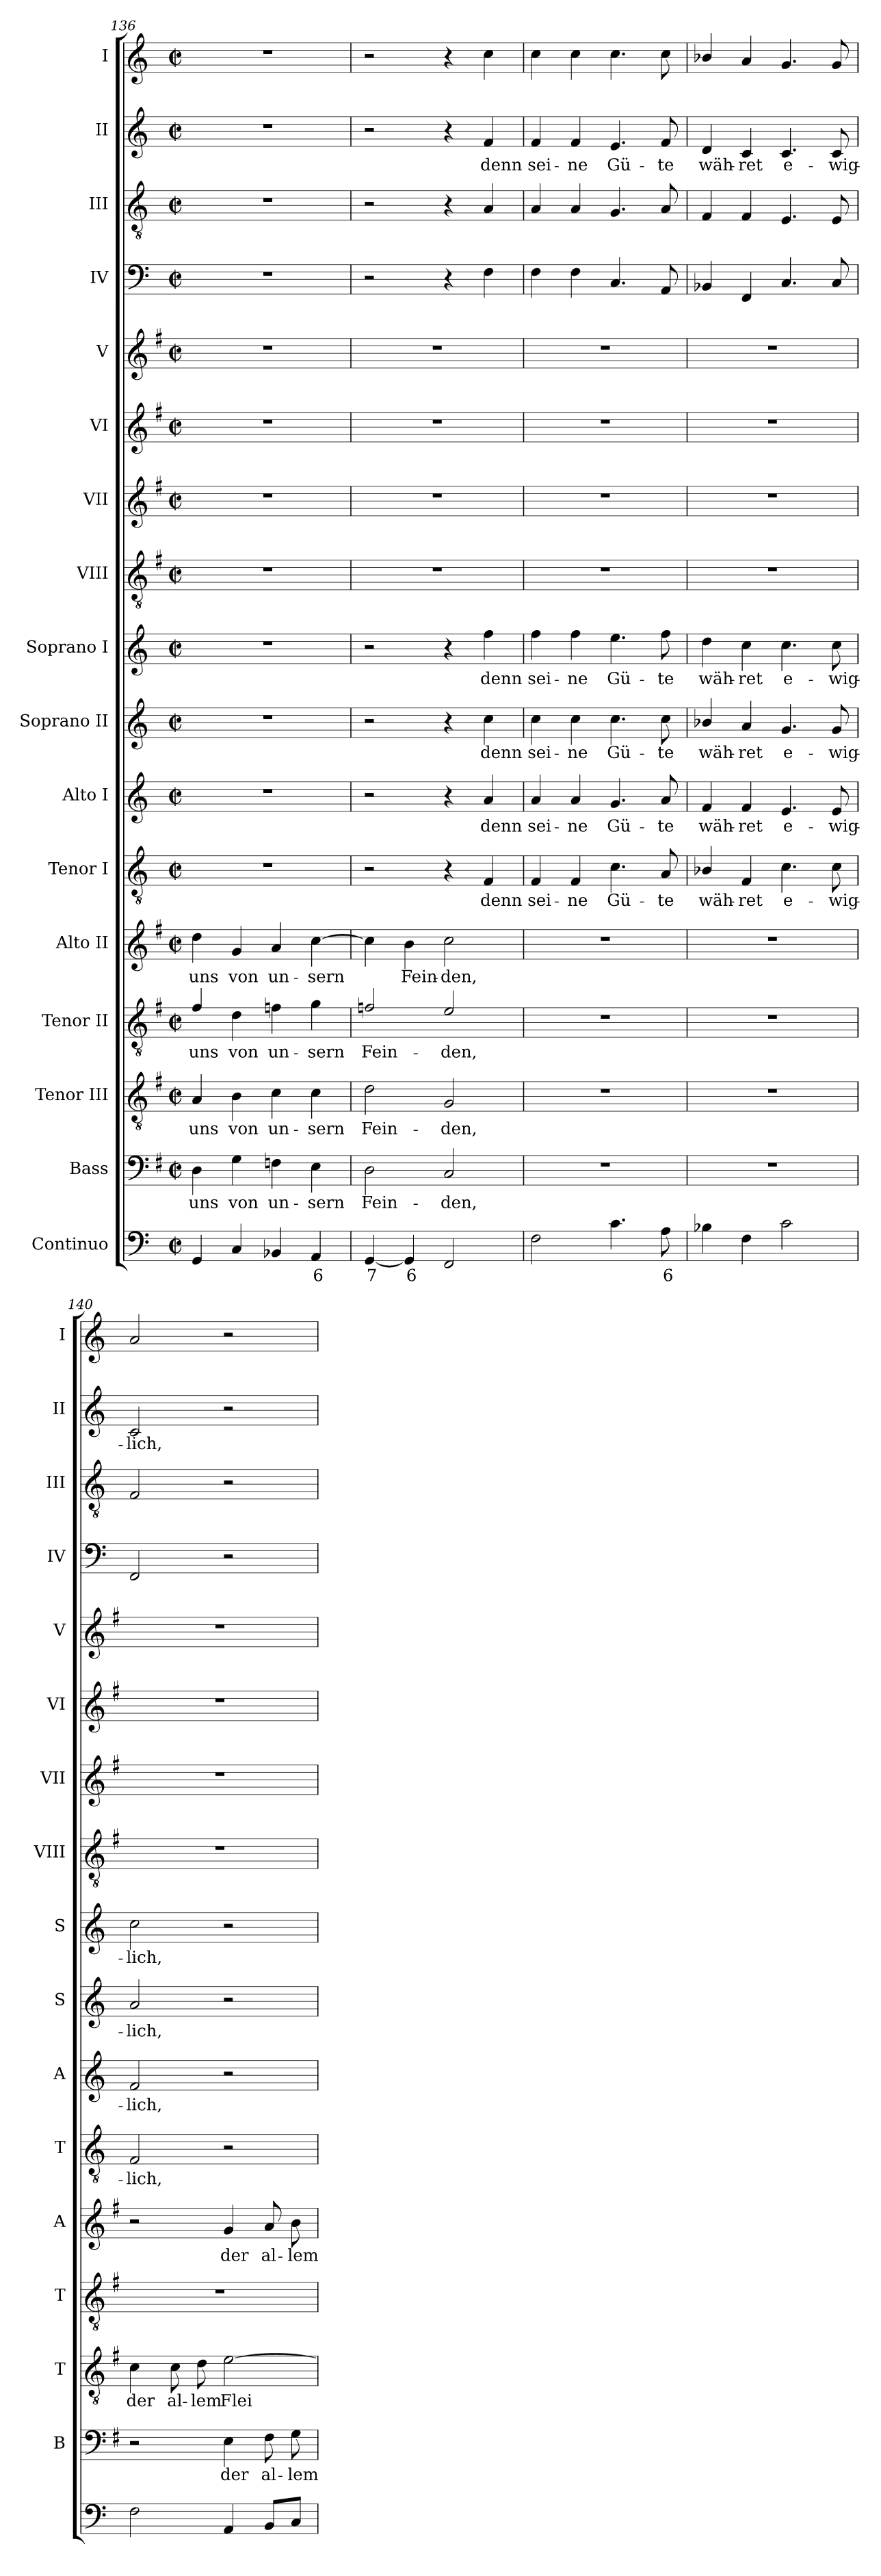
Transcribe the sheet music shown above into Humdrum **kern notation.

**kern	**text	**kern	**text	**kern	**text	**kern	**text	**kern	**text	**kern	**text	**kern	**text	**kern	**text	**kern	**text	**kern	**kern	**kern	**kern	**kern	**kern	**kern	**text	**kern
*part17	*part17	*part16	*part16	*part15	*part15	*part14	*part14	*part13	*part13	*part12	*part12	*part11	*part11	*part10	*part10	*part9	*part9	*part8	*part7	*part6	*part5	*part4	*part3	*part2	*part2	*part1
*staff17	*staff17	*staff16	*staff16	*staff15	*staff15	*staff14	*staff14	*staff13	*staff13	*staff12	*staff12	*staff11	*staff11	*staff10	*staff10	*staff9	*staff9	*staff8	*staff7	*staff6	*staff5	*staff4	*staff3	*staff2	*staff2	*staff1
*I"Continuo	*	*I"Bass	*	*I"Tenor III	*	*I"Tenor II	*	*I"Alto II	*	*I"Tenor I	*	*I"Alto I	*	*I"Soprano II	*	*I"Soprano I	*	*I"VIII	*I"VII	*I"VI	*I"V	*I"IV	*I"III	*I"II	*	*I"I
*	*	*I'B	*	*I'T	*	*I'T	*	*I'A	*	*I'T	*	*I'A	*	*I'S	*	*I'S	*	*I'VIII	*I'VII	*I'VI	*I'V	*I'IV	*I'III	*I'II	*	*I'I
*clefF4	*	*clefF4	*	*clefGv2	*	*clefGv2	*	*clefG2	*	*clefGv2	*	*clefG2	*	*clefG2	*	*clefG2	*	*clefGv2	*clefG2	*clefG2	*clefG2	*clefF4	*clefGv2	*clefG2	*	*clefG2
*	*	*ITrd4c7	*	*ITrd4c7	*	*ITrd4c7	*	*ITrd4c7	*	*	*	*	*	*	*	*	*	*ITrd4c7	*ITrd4c7	*ITrd4c7	*ITrd4c7	*	*	*	*	*
*k[]	*	*k[]	*	*k[]	*	*k[]	*	*k[]	*	*k[]	*	*k[]	*	*k[]	*	*k[]	*	*k[]	*k[]	*k[]	*k[]	*k[]	*k[]	*k[]	*	*k[]
*C:	*	*C:	*	*C:	*	*C:	*	*C:	*	*C:	*	*C:	*	*C:	*	*C:	*	*C:	*C:	*C:	*C:	*C:	*C:	*C:	*	*C:
*M2/2	*	*M2/2	*	*M2/2	*	*M2/2	*	*M2/2	*	*M2/2	*	*M2/2	*	*M2/2	*	*M2/2	*	*M2/2	*M2/2	*M2/2	*M2/2	*M2/2	*M2/2	*M2/2	*	*M2/2
*met(c|)	*	*met(c|)	*	*met(c|)	*	*met(c|)	*	*met(c|)	*	*met(c|)	*	*met(c|)	*	*met(c|)	*	*met(c|)	*	*met(c|)	*met(c|)	*met(c|)	*met(c|)	*met(c|)	*met(c|)	*met(c|)	*	*met(c|)
=136	=136	=136	=136	=136	=136	=136	=136	=136	=136	=136	=136	=136	=136	=136	=136	=136	=136	=136	=136	=136	=136	=136	=136	=136	=136	=136
!	!	!	!LO:LY:b	!	!LO:LY:b	!	!LO:LY:b	!	!LO:LY:b	!	!	!	!	!	!	!	!	!	!	!	!	!	!	!	!	!
4GG	.	4GG	uns	4D	uns	4B/	uns	4g	uns	1r	.	1r	.	1r	.	1r	.	1r	1r	1r	1r	1r	1r	1r	.	1r
!	!	!	!LO:LY:b	!	!LO:LY:b	!	!LO:LY:b	!	!LO:LY:b	!	!	!	!	!	!	!	!	!	!	!	!	!	!	!	!	!
4C	.	4C	von	4E	von	4G	von	4c	von	.	.	.	.	.	.	.	.	.	.	.	.	.	.	.	.	.
!	!	!	!LO:LY:b	!	!LO:LY:b	!	!LO:LY:b	!	!LO:LY:b	!	!	!	!	!	!	!	!	!	!	!	!	!	!	!	!	!
4BB-X	.	4BB-X	un-	4F	un-	4B-X	un-	4d	un-	.	.	.	.	.	.	.	.	.	.	.	.	.	.	.	.	.
!	!LO:LY:b	!	!LO:LY:b	!	!LO:LY:b	!	!LO:LY:b	!	!LO:LY:b	!	!	!	!	!	!	!	!	!	!	!	!	!	!	!	!	!
4AA	6	4AA	-sern	4F	-sern	4c	-sern	[4f	-sern	.	.	.	.	.	.	.	.	.	.	.	.	.	.	.	.	.
=137	=137	=137	=137	=137	=137	=137	=137	=137	=137	=137	=137	=137	=137	=137	=137	=137	=137	=137	=137	=137	=137	=137	=137	=137	=137	=137
!	!LO:LY:b	!	!LO:LY:b	!	!LO:LY:b	!	!LO:LY:b	!	!	!	!	!	!	!	!	!	!	!	!	!	!	!	!	!	!	!
[4GG	7	2GG	Fein-	2G	Fein-	2B-X/	Fein-	4f]	.	2r	.	2r	.	2r	.	2r	.	1r	1r	1r	1r	2r	2r	2r	.	2r
!	!LO:LY:b	!	!	!	!	!	!	!	!LO:LY:b	!	!	!	!	!	!	!	!	!	!	!	!	!	!	!	!	!
4GG]	6	.	.	.	.	.	.	4e	Fein-	.	.	.	.	.	.	.	.	.	.	.	.	.	.	.	.	.
!	!	!	!LO:LY:b	!	!LO:LY:b	!	!LO:LY:b	!	!LO:LY:b	!	!	!	!	!	!	!	!	!	!	!	!	!	!	!	!	!
2FF	.	2FF	-den,	2C	-den,	2A/	-den,	2f	-den,	4r	.	4r	.	4r	.	4r	.	.	.	.	.	4r	4r	4r	.	4r
!	!	!	!	!	!	!	!	!	!	!	!LO:LY:b	!	!LO:LY:b	!	!LO:LY:b	!	!LO:LY:b	!	!	!	!	!	!	!	!LO:LY:b	!
.	.	.	.	.	.	.	.	.	.	4F	denn	4a	denn	4cc	denn	4ff	denn	.	.	.	.	4F	4A	4f	denn	4cc
=138	=138	=138	=138	=138	=138	=138	=138	=138	=138	=138	=138	=138	=138	=138	=138	=138	=138	=138	=138	=138	=138	=138	=138	=138	=138	=138
!	!	!	!	!	!	!	!	!	!	!	!LO:LY:b	!	!LO:LY:b	!	!LO:LY:b	!	!LO:LY:b	!	!	!	!	!	!	!	!LO:LY:b	!
2F	.	1r	.	1r	.	1r	.	1r	.	4F	sei-	4a	sei-	4cc	sei-	4ff	sei-	1r	1r	1r	1r	4F	4A	4f	sei-	4cc
!	!	!	!	!	!	!	!	!	!	!	!LO:LY:b	!	!LO:LY:b	!	!LO:LY:b	!	!LO:LY:b	!	!	!	!	!	!	!	!LO:LY:b	!
.	.	.	.	.	.	.	.	.	.	4F	-ne	4a	-ne	4cc	-ne	4ff	-ne	.	.	.	.	4F	4A	4f	-ne	4cc
!	!	!	!	!	!	!	!	!	!	!	!LO:LY:b	!	!LO:LY:b	!	!LO:LY:b	!	!LO:LY:b	!	!	!	!	!	!	!	!LO:LY:b	!
4.c	.	.	.	.	.	.	.	.	.	4.c	Gü-	4.g	Gü-	4.cc	Gü-	4.ee	Gü-	.	.	.	.	4.C	4.G	4.e	Gü-	4.cc
!	!LO:LY:b	!	!	!	!	!	!	!	!	!	!LO:LY:b	!	!LO:LY:b	!	!LO:LY:b	!	!LO:LY:b	!	!	!	!	!	!	!	!LO:LY:b	!
8A	6	.	.	.	.	.	.	.	.	8A	-te	8a	-te	8cc	-te	8ff	-te	.	.	.	.	8AA	8A	8f	-te	8cc
=139	=139	=139	=139	=139	=139	=139	=139	=139	=139	=139	=139	=139	=139	=139	=139	=139	=139	=139	=139	=139	=139	=139	=139	=139	=139	=139
!	!	!	!	!	!	!	!	!	!	!	!LO:LY:b	!	!LO:LY:b	!	!LO:LY:b	!	!LO:LY:b	!	!	!	!	!	!	!	!LO:LY:b	!
4B-X	.	1r	.	1r	.	1r	.	1r	.	4B-X/	wäh-	4f	wäh-	4b-X/	wäh-	4dd	wäh-	1r	1r	1r	1r	4BB-X	4F	4d	wäh-	4b-X/
!	!	!	!	!	!	!	!	!	!	!	!LO:LY:b	!	!LO:LY:b	!	!LO:LY:b	!	!LO:LY:b	!	!	!	!	!	!	!	!LO:LY:b	!
4F	.	.	.	.	.	.	.	.	.	4F	-ret	4f	-ret	4a	-ret	4cc	-ret	.	.	.	.	4FF	4F	4c	-ret	4a
!	!	!	!	!	!	!	!	!	!	!	!LO:LY:b	!	!LO:LY:b	!	!LO:LY:b	!	!LO:LY:b	!	!	!	!	!	!	!	!LO:LY:b	!
2c	.	.	.	.	.	.	.	.	.	4.c	e-	4.e	e-	4.g	e-	4.cc	e-	.	.	.	.	4.C	4.E	4.c	e-	4.g
!	!	!	!	!	!	!	!	!	!	!	!LO:LY:b	!	!LO:LY:b	!	!LO:LY:b	!	!LO:LY:b	!	!	!	!	!	!	!	!LO:LY:b	!
.	.	.	.	.	.	.	.	.	.	8c	-wig-	8e	-wig-	8g	-wig-	8cc	-wig-	.	.	.	.	8C	8E	8c	-wig-	8g
=140	=140	=140	=140	=140	=140	=140	=140	=140	=140	=140	=140	=140	=140	=140	=140	=140	=140	=140	=140	=140	=140	=140	=140	=140	=140	=140
!	!	!	!	!	!LO:LY:b	!	!	!	!	!	!LO:LY:b	!	!LO:LY:b	!	!LO:LY:b	!	!LO:LY:b	!	!	!	!	!	!	!	!LO:LY:b	!
2F	.	2r	.	4F	der	1r	.	2r	.	2F	-lich,	2f	-lich,	2a	-lich,	2cc	-lich,	1r	1r	1r	1r	2FF	2F	2c	-lich,	2a
!	!	!	!	!	!LO:LY:b	!	!	!	!	!	!	!	!	!	!	!	!	!	!	!	!	!	!	!	!	!
.	.	.	.	8F	al-	.	.	.	.	.	.	.	.	.	.	.	.	.	.	.	.	.	.	.	.	.
!	!	!	!	!	!LO:LY:b	!	!	!	!	!	!	!	!	!	!	!	!	!	!	!	!	!	!	!	!	!
.	.	.	.	8G	-lem	.	.	.	.	.	.	.	.	.	.	.	.	.	.	.	.	.	.	.	.	.
!	!	!	!LO:LY:b	!	!LO:LY:b	!	!	!	!LO:LY:b	!	!	!	!	!	!	!	!	!	!	!	!	!	!	!	!	!
4AA	.	4AA	der	[2A	Flei-	.	.	4c	der	2r	.	2r	.	2r	.	2r	.	.	.	.	.	2r	2r	2r	.	2r
!	!	!	!LO:LY:b	!	!	!	!	!	!LO:LY:b	!	!	!	!	!	!	!	!	!	!	!	!	!	!	!	!	!
8BBL	.	8BB	al-	.	.	.	.	8d	al-	.	.	.	.	.	.	.	.	.	.	.	.	.	.	.	.	.
!	!	!	!LO:LY:b	!	!	!	!	!	!LO:LY:b	!	!	!	!	!	!	!	!	!	!	!	!	!	!	!	!	!
8CJ	.	8C	-lem	.	.	.	.	8e	-lem	.	.	.	.	.	.	.	.	.	.	.	.	.	.	.	.	.
=	=	=	=	=	=	=	=	=	=	=	=	=	=	=	=	=	=	=	=	=	=	=	=	=	=	=
*-	*-	*-	*-	*-	*-	*-	*-	*-	*-	*-	*-	*-	*-	*-	*-	*-	*-	*-	*-	*-	*-	*-	*-	*-	*-	*-
